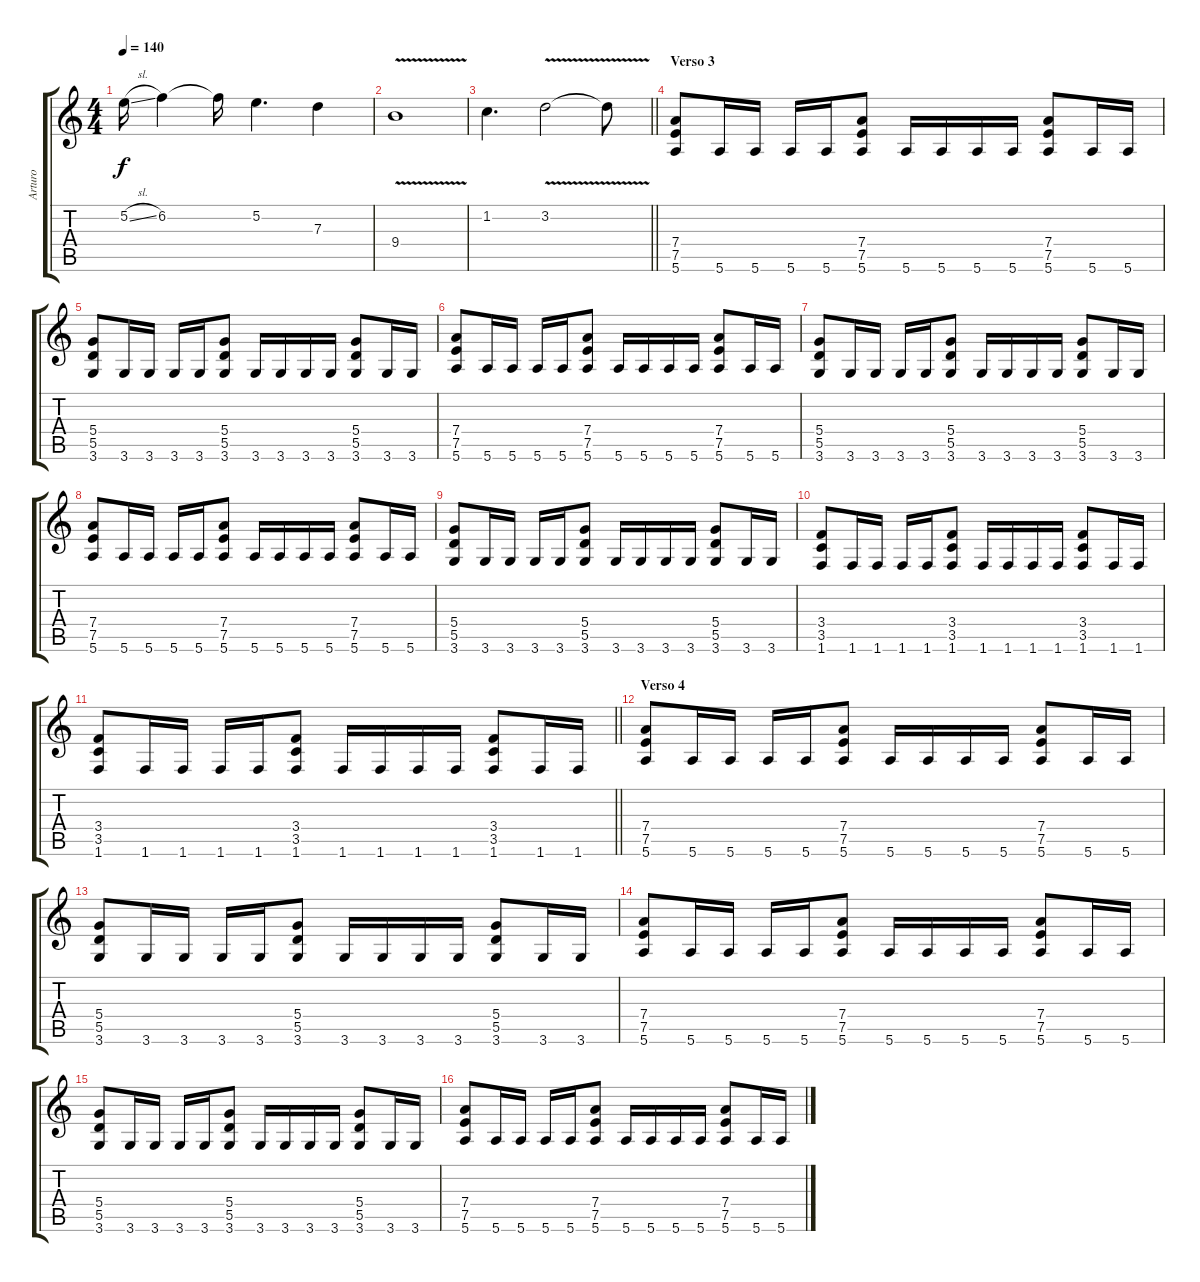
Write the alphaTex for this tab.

\track ("Arturo" "Arturo") {instrument distortionguitar}
\staff {score tabs}
\tuning (E4 B3 G3 D3 A2 E2) {hide}
\ts (4 4)
\tempo 140
\clef g2
\ks c
5.2{sl}.16{dy f} 6.2.4 6.2{t}.16 5.2.4{d} 7.3.4 |
9.4{v}.1 |
\barLineRight lightlight
1.2.4{d} 3.2{v}.2 3.2{t}.8 |
\section ("" "Verso 3")
(7.4 7.5 5.6).8 5.6.16 5.6.16 5.6.16 5.6.16 (7.4 7.5 5.6).8 5.6.16 5.6.16 5.6.16 5.6.16 (7.4 7.5 5.6).8 5.6.16 5.6.16 |
(5.4 5.5 3.6).8 3.6.16 3.6.16 3.6.16 3.6.16 (5.4 5.5 3.6).8 3.6.16 3.6.16 3.6.16 3.6.16 (5.4 5.5 3.6).8 3.6.16 3.6.16 |
(7.4 7.5 5.6).8 5.6.16 5.6.16 5.6.16 5.6.16 (7.4 7.5 5.6).8 5.6.16 5.6.16 5.6.16 5.6.16 (7.4 7.5 5.6).8 5.6.16 5.6.16 |
(5.4 5.5 3.6).8 3.6.16 3.6.16 3.6.16 3.6.16 (5.4 5.5 3.6).8 3.6.16 3.6.16 3.6.16 3.6.16 (5.4 5.5 3.6).8 3.6.16 3.6.16 |
(7.4 7.5 5.6).8 5.6.16 5.6.16 5.6.16 5.6.16 (7.4 7.5 5.6).8 5.6.16 5.6.16 5.6.16 5.6.16 (7.4 7.5 5.6).8 5.6.16 5.6.16 |
(5.4 5.5 3.6).8 3.6.16 3.6.16 3.6.16 3.6.16 (5.4 5.5 3.6).8 3.6.16 3.6.16 3.6.16 3.6.16 (5.4 5.5 3.6).8 3.6.16 3.6.16 |
(3.4 3.5 1.6).8 1.6.16 1.6.16 1.6.16 1.6.16 (3.4 3.5 1.6).8 1.6.16 1.6.16 1.6.16 1.6.16 (3.4 3.5 1.6).8 1.6.16 1.6.16 |
\barLineRight lightlight
(3.4 3.5 1.6).8 1.6.16 1.6.16 1.6.16 1.6.16 (3.4 3.5 1.6).8 1.6.16 1.6.16 1.6.16 1.6.16 (3.4 3.5 1.6).8 1.6.16 1.6.16 |
\section ("" "Verso 4")
(7.4 7.5 5.6).8 5.6.16 5.6.16 5.6.16 5.6.16 (7.4 7.5 5.6).8 5.6.16 5.6.16 5.6.16 5.6.16 (7.4 7.5 5.6).8 5.6.16 5.6.16 |
(5.4 5.5 3.6).8 3.6.16 3.6.16 3.6.16 3.6.16 (5.4 5.5 3.6).8 3.6.16 3.6.16 3.6.16 3.6.16 (5.4 5.5 3.6).8 3.6.16 3.6.16 |
(7.4 7.5 5.6).8 5.6.16 5.6.16 5.6.16 5.6.16 (7.4 7.5 5.6).8 5.6.16 5.6.16 5.6.16 5.6.16 (7.4 7.5 5.6).8 5.6.16 5.6.16 |
(5.4 5.5 3.6).8 3.6.16 3.6.16 3.6.16 3.6.16 (5.4 5.5 3.6).8 3.6.16 3.6.16 3.6.16 3.6.16 (5.4 5.5 3.6).8 3.6.16 3.6.16 |
(7.4 7.5 5.6).8 5.6.16 5.6.16 5.6.16 5.6.16 (7.4 7.5 5.6).8 5.6.16 5.6.16 5.6.16 5.6.16 (7.4 7.5 5.6).8 5.6.16 5.6.16
